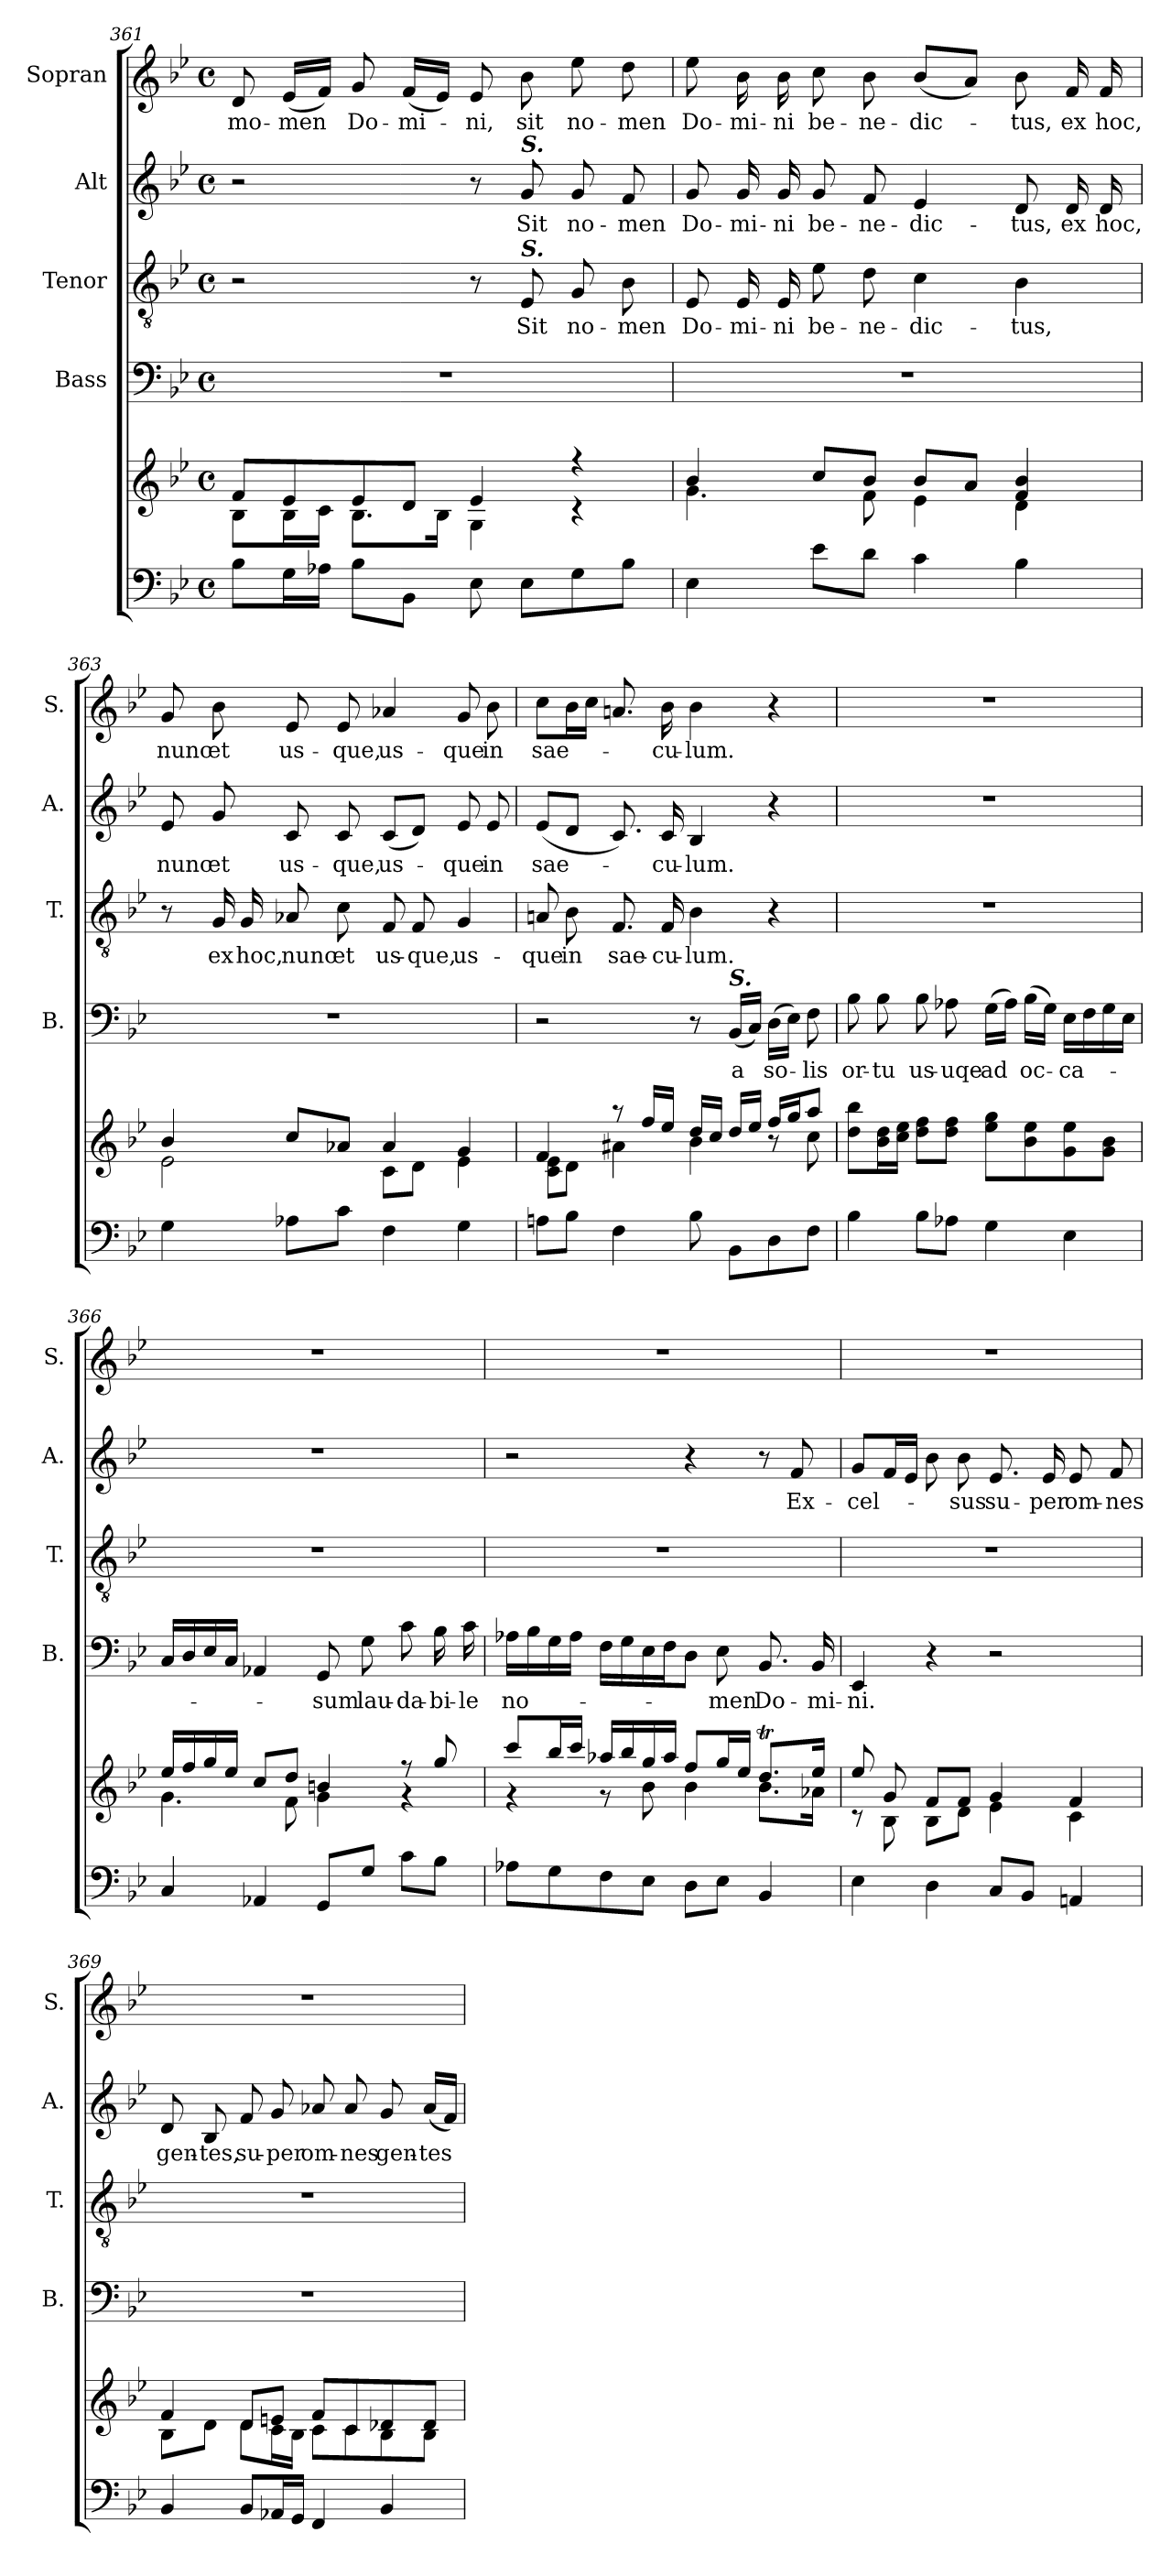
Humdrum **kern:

**kern	**kern	**kern	**text	**kern	**text	**kern	**text	**kern	**text
*part5	*part5	*part4	*part4	*part3	*part3	*part2	*part2	*part1	*part1
*staff6	*staff5	*staff4	*staff4	*staff3	*staff3	*staff2	*staff2	*staff1	*staff1
*	*	*I"Bass	*	*I"Tenor	*	*I"Alt	*	*I"Sopran	*
*	*	*I'B.	*	*I'T.	*	*I'A.	*	*I'S.	*
*clefF4	*clefG2	*clefF4	*	*clefGv2	*	*clefG2	*	*clefG2	*
*k[b-e-]	*k[b-e-]	*k[b-e-]	*	*k[b-e-]	*	*k[b-e-]	*	*k[b-e-]	*
*B-:	*B-:	*B-:	*	*B-:	*	*B-:	*	*B-:	*
*M4/4	*M4/4	*M4/4	*	*M4/4	*	*M4/4	*	*M4/4	*
*met(c)	*met(c)	*met(c)	*	*met(c)	*	*met(c)	*	*met(c)	*
=361	=361	=361	=361	=361	=361	=361	=361	=361	=361
*	*^	*	*	*	*	*	*	*	*
!	!	!	!	!	!	!	!	!	!	!LO:LY:b
8B-\L	8f/L	8B-\L	1r	.	2r	.	2r	.	8d/	mo-
!	!	!	!	!	!	!	!	!	!	!LO:LY:b
16G\L	8e-/	16B-\L	.	.	.	.	.	.	(<16e-/LL	-men
16A-X\JJ	.	16c\JJ	.	.	.	.	.	.	16f/JJ)	.
!	!	!	!	!	!	!	!	!	!	!LO:LY:b
8B-\L	8e-/	8.B-\L	.	.	.	.	.	.	8g/	Do-
!	!	!	!	!	!	!	!	!	!	!LO:LY:b
8BB-\J	8d/J	.	.	.	.	.	.	.	(<16f/LL	-mi-
.	.	16B-\Jk	.	.	.	.	.	.	16e-/JJ)	.
!	!	!	!	!	!	!	!	!	!	!LO:LY:b
8E-\	4e-/	4G\	.	.	8r	.	8r	.	8e-/	-ni,
!	!	!	!	!	!	!	!LO:TX:a:Bi:t=S.	!	!	!
!	!	!	!	!	!LO:TX:a:Bi:t=S.	!	!	!	!	!
!	!	!	!	!	!	!LO:LY:b	!	!LO:LY:b	!	!LO:LY:b
8E-\L	.	.	.	.	8E-/	Sit	8g/	Sit	8b-\	sit
!	!	!	!	!	!	!LO:LY:b	!	!LO:LY:b	!	!LO:LY:b
8G\	4r	4r	.	.	8G/	no-	8g/	no-	8ee-\	no-
!	!	!	!	!	!	!LO:LY:b	!	!LO:LY:b	!	!LO:LY:b
8B-\J	.	.	.	.	8B-\	-men	8f/	-men	8dd\	-men
=362	=362	=362	=362	=362	=362	=362	=362	=362	=362	=362
!	!	!	!	!	!	!LO:LY:b	!	!LO:LY:b	!	!LO:LY:b
4E-\	4b-/	4.g\	1r	.	8E-/	Do-	8g/	Do-	8ee-\	Do-
!	!	!	!	!	!	!LO:LY:b	!	!LO:LY:b	!	!LO:LY:b
.	.	.	.	.	16E-/	-mi-	16g/	-mi-	16b-\	-mi-
!	!	!	!	!	!	!LO:LY:b	!	!LO:LY:b	!	!LO:LY:b
.	.	.	.	.	16E-/	-ni	16g/	-ni	16b-\	-ni
!	!	!	!	!	!	!LO:LY:b	!	!LO:LY:b	!	!LO:LY:b
8e-\L	8cc/L	.	.	.	8e-\	be-	8g/	be-	8cc\	be-
!	!	!	!	!	!	!LO:LY:b	!	!LO:LY:b	!	!LO:LY:b
8d\J	8b-/J	8f\	.	.	8d\	-ne-	8f/	-ne-	8b-\	-ne-
!	!	!	!	!	!	!LO:LY:b	!	!LO:LY:b	!	!LO:LY:b
4c\	8b-/L	4e-\	.	.	4c\	-dic-	4e-/	-dic-	(<8b-/L	-dic-
.	8a/J	.	.	.	.	.	.	.	8a/J)	.
!	!	!	!	!	!	!LO:LY:b	!	!LO:LY:b	!	!LO:LY:b
4B-\	4f/ 4b-/	4d\	.	.	4B-\	-tus,	8d/	-tus,	8b-\	-tus,
!	!	!	!	!	!	!	!	!LO:LY:b	!	!LO:LY:b
.	.	.	.	.	.	.	16d/	ex	16f/	ex
!	!	!	!	!	!	!	!	!LO:LY:b	!	!LO:LY:b
.	.	.	.	.	.	.	16d/	hoc,	16f/	hoc,
!!LO:PB:g=z
=363	=363	=363	=363	=363	=363	=363	=363	=363	=363	=363
!	!	!	!	!	!	!	!	!LO:LY:b	!	!LO:LY:b
4G\	4b-/	2e-\	1r	.	8r	.	8e-/	nunc	8g/	nunc
!	!	!	!	!	!	!LO:LY:b	!	!LO:LY:b	!	!LO:LY:b
.	.	.	.	.	16G/	ex	8g/	et	8b-\	et
!	!	!	!	!	!	!LO:LY:b	!	!	!	!
.	.	.	.	.	16G/	hoc,	.	.	.	.
!	!	!	!	!	!	!LO:LY:b	!	!LO:LY:b	!	!LO:LY:b
8A-X\L	8cc/L	.	.	.	8A-X/	nunc	8c/	us-	8e-/	us-
!	!	!	!	!	!	!LO:LY:b	!	!LO:LY:b	!	!LO:LY:b
8c\J	8a-X/J	.	.	.	8c\	et	8c/	-que,	8e-/	-que,
!	!	!	!	!	!	!LO:LY:b	!	!LO:LY:b	!	!LO:LY:b
4F\	4a-/	8c\L	.	.	8F/	us-	(<8c/L	us-	4a-X/	us-
!	!	!	!	!	!	!LO:LY:b	!	!	!	!
.	.	8d\J	.	.	8F/	-que,	8d/J)	.	.	.
!	!	!	!	!	!	!LO:LY:b	!	!LO:LY:b	!	!LO:LY:b
4G\	4g/	4e-\	.	.	4G/	us-	8e-/	-que	8g/	-que
!	!	!	!	!	!	!	!	!LO:LY:b	!	!LO:LY:b
.	.	.	.	.	.	.	8e-/	in	8b-\	in
=364	=364	=364	=364	=364	=364	=364	=364	=364	=364	=364
!	!	!	!	!	!	!LO:LY:b	!	!LO:LY:b	!	!LO:LY:b
8An\L	4f/	8c\ 8e-\L	2r	.	8An/	-que	(<8e-/L	sae-	8cc\L	sae-
!	!	!	!	!	!	!LO:LY:b	!	!	!	!
8B-\J	.	8d\J	.	.	8B-\	in	8d/J	.	16b-\L	.
.	.	.	.	.	.	.	.	.	16cc\JJ	.
!	!	!	!	!	!	!LO:LY:b	!	!	!	!
4F\	8raa	4a#X\	.	.	8.F/	sae-	8.c/)	.	8.an/	.
.	16ff/LL	.	.	.	.	.	.	.	.	.
!	!	!	!	!	!	!LO:LY:b	!	!LO:LY:b	!	!LO:LY:b
.	16ee-/JJ	.	.	.	16F/	-cu-	16c/	-cu-	16b-\	-cu-
!	!	!	!	!	!	!LO:LY:b	!	!LO:LY:b	!	!LO:LY:b
8B-\	16dd/LL	4b-\	8r	.	4B-\	-lum.	4B-/	-lum.	4b-\	-lum.
.	16cc/JJ	.	.	.	.	.	.	.	.	.
!	!	!	!LO:TX:a:Bi:t=S.	!	!	!	!	!	!	!
!	!	!	!	!LO:LY:b	!	!	!	!	!	!
8BB-\L	16dd/LL	.	(<16BB-/LL	a	.	.	.	.	.	.
.	16ee-/JJ	.	16C/JJ)	.	.	.	.	.	.	.
!	!	!	!	!LO:LY:b	!	!	!	!	!	!
8D\	16ff/LL	8ra	(>16D\LL	so-	4r	.	4r	.	4r	.
.	16gg/J	.	16E-\JJ)	.	.	.	.	.	.	.
!	!	!	!	!LO:LY:b	!	!	!	!	!	!
8F\J	8aa/J	8cc\	8F\	-lis	.	.	.	.	.	.
=365	=365	=365	=365	=365	=365	=365	=365	=365	=365	=365
!	!	!	!	!LO:LY:b	!	!	!	!	!	!
*	*v	*v	*	*	*	*	*	*	*	*
4B-\	8dd\ 8bb-\L	8B-\	or-	1r	.	1r	.	1r	.
!	!	!	!LO:LY:b	!	!	!	!	!	!
.	16b-\ 16dd\L	8B-\	-tu	.	.	.	.	.	.
.	16cc\ 16ee-\JJ	.	.	.	.	.	.	.	.
!	!	!	!LO:LY:b	!	!	!	!	!	!
8B-\L	8dd\ 8ff\L	8B-\	us-	.	.	.	.	.	.
!	!	!	!LO:LY:b	!	!	!	!	!	!
8A-X\J	8dd\ 8ff\J	8A-X\	-uqe	.	.	.	.	.	.
!	!	!	!LO:LY:b	!	!	!	!	!	!
4G\	8ee-\ 8gg\L	(>16G\LL	ad	.	.	.	.	.	.
.	.	16A-\JJ)	.	.	.	.	.	.	.
!	!	!	!LO:LY:b	!	!	!	!	!	!
.	8b-\ 8ee-\	(>16B-\LL	oc-	.	.	.	.	.	.
.	.	16G\JJ)	.	.	.	.	.	.	.
!	!	!	!LO:LY:b	!	!	!	!	!	!
4E-\	8g\ 8ee-\	16E-\LL	-ca-	.	.	.	.	.	.
.	.	16F\	.	.	.	.	.	.	.
.	8g\ 8b-\J	16G\	.	.	.	.	.	.	.
.	.	16E-\JJ	.	.	.	.	.	.	.
!!LO:LB:g=z
=366	=366	=366	=366	=366	=366	=366	=366	=366	=366
*	*^	*	*	*	*	*	*	*	*
4C/	16ee-/LL	4.g\	16C/LL	.	1r	.	1r	.	1r	.
.	16ff/	.	16D/	.	.	.	.	.	.	.
.	16gg/	.	16E-/	.	.	.	.	.	.	.
.	16ee-/JJ	.	16C/JJ	.	.	.	.	.	.	.
4AA-X/	8cc/L	.	4AA-X/	.	.	.	.	.	.	.
.	8dd/J	8f\	.	.	.	.	.	.	.	.
!	!	!	!	!LO:LY:b	!	!	!	!	!	!
8GG/L	4bn/	4g\	8GG/	-sum	.	.	.	.	.	.
!	!	!	!	!LO:LY:b	!	!	!	!	!	!
8G/J	.	.	8G\	lau-	.	.	.	.	.	.
!	!	!	!	!LO:LY:b	!	!	!	!	!	!
8c\L	8rff	4rg	8c\	-da-	.	.	.	.	.	.
!	!	!	!	!LO:LY:b	!	!	!	!	!	!
8B-\J	8gg/	.	16B-\	-bi-	.	.	.	.	.	.
!	!	!	!	!LO:LY:b	!	!	!	!	!	!
.	.	.	16c\	-le	.	.	.	.	.	.
=367	=367	=367	=367	=367	=367	=367	=367	=367	=367	=367
!	!	!	!	!LO:LY:b	!	!	!	!	!	!
8A-X\L	8ccc/L	4r	16A-X\LL	no-	1r	.	2r	.	1r	.
.	.	.	16B-\	.	.	.	.	.	.	.
8G\	16bb-/L	.	16G\	.	.	.	.	.	.	.
.	16ccc/JJ	.	16A-\JJ	.	.	.	.	.	.	.
8F\	16aa-X/LL	8r	16F\LL	.	.	.	.	.	.	.
.	16bb-/	.	16G\	.	.	.	.	.	.	.
8E-\J	16gg/	8b-\	16E-\	.	.	.	.	.	.	.
.	16aa-/JJ	.	16F\J	.	.	.	.	.	.	.
8D\L	8ff/L	4b-\	8D\J	.	.	.	4r	.	.	.
!	!	!	!	!LO:LY:b	!	!	!	!	!	!
8E-\J	16gg/L	.	8E-\	-men	.	.	.	.	.	.
.	16ee-/JJ	.	.	.	.	.	.	.	.	.
!	!	!	!	!LO:LY:b	!	!	!	!	!	!
4BB-/	8.ddt/L	8.b-\L	8.BB-/	Do-	.	.	8r	.	.	.
!	!	!	!	!	!	!	!	!LO:LY:b	!	!
.	.	.	.	.	.	.	8f/	Ex-	.	.
!	!	!	!	!LO:LY:b	!	!	!	!	!	!
.	16ee-/Jk	16a-X\Jk	16BB-/	-mi-	.	.	.	.	.	.
=368	=368	=368	=368	=368	=368	=368	=368	=368	=368	=368
!	!	!	!	!LO:LY:b	!	!	!	!LO:LY:b	!	!
4E-\	8ee-/	8rc	4EE-/	-ni.	1r	.	8g/L	-cel-	1r	.
.	8g/	8B-\	.	.	.	.	16f/L	.	.	.
.	.	.	.	.	.	.	16e-/JJ	.	.	.
4D\	8f/L	8B-\L	4r	.	.	.	8b-\	.	.	.
!	!	!	!	!	!	!	!	!LO:LY:b	!	!
.	8f/J	8d\J	.	.	.	.	8b-\	-sus	.	.
!	!	!	!	!	!	!	!	!LO:LY:b	!	!
8C/L	4g/	4e-\	2r	.	.	.	8.e-/	su-	.	.
8BB-/J	.	.	.	.	.	.	.	.	.	.
!	!	!	!	!	!	!	!	!LO:LY:b	!	!
.	.	.	.	.	.	.	16e-/	-per	.	.
!	!	!	!	!	!	!	!	!LO:LY:b	!	!
4AAn/	4f/	4c\	.	.	.	.	8e-/	om-	.	.
!	!	!	!	!	!	!	!	!LO:LY:b	!	!
.	.	.	.	.	.	.	8f/	-nes	.	.
!!LO:PB:g=z
=369	=369	=369	=369	=369	=369	=369	=369	=369	=369	=369
!	!	!	!	!	!	!	!	!LO:LY:b	!	!
4BB-/	4f/	8B-\L	1r	.	1r	.	8d/	gen-	1r	.
!	!	!	!	!	!	!	!	!LO:LY:b	!	!
.	.	8d\J	.	.	.	.	8B-/	-tes,	.	.
!	!	!	!	!	!	!	!	!LO:LY:b	!	!
8BB-/L	8d/L	8d\L	.	.	.	.	8f/	su-	.	.
!	!	!	!	!	!	!	!	!LO:LY:b	!	!
16AA-X/L	8en/J	16c\L	.	.	.	.	8g/	-per	.	.
16GG/JJ	.	16B-\JJ	.	.	.	.	.	.	.	.
!	!	!	!	!	!	!	!	!LO:LY:b	!	!
4FF/	8f/L	8c\L	.	.	.	.	8a-X/	om-	.	.
!	!	!	!	!	!	!	!	!LO:LY:b	!	!
.	8c/	8c\	.	.	.	.	8a-/	-nes	.	.
!	!	!	!	!	!	!	!	!LO:LY:b	!	!
4BB-/	8d-X/	8B-\	.	.	.	.	8g/	gen-	.	.
!	!	!	!	!	!	!	!	!LO:LY:b	!	!
.	8d-/J	8B-\J	.	.	.	.	(<16a-/LL	-tes	.	.
.	.	.	.	.	.	.	16f/JJ)	.	.	.
*	*v	*v	*	*	*	*	*	*	*	*
=	=	=	=	=	=	=	=	=	=
*-	*-	*-	*-	*-	*-	*-	*-	*-	*-
